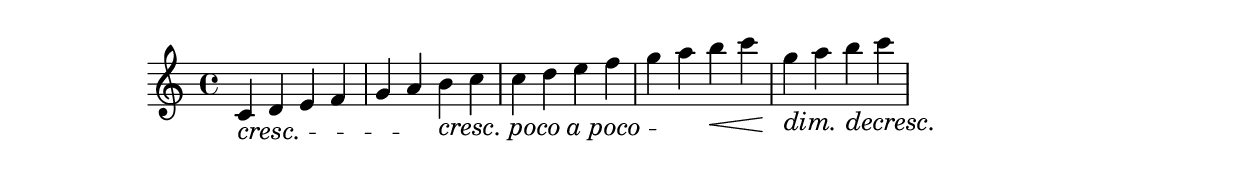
% DO NOT EDIT this file manually; it is automatically
% generated from Documentation/snippets/new
% Make any changes in Documentation/snippets/new/
% and then run scripts/auxiliar/makelsr.py
%
% This file is in the public domain.
%% Note: this file works from version 2.14.0
\version "2.14.0"

\header {
%% Translation of GIT committish: 6977ddc9a3b63ea810eaecb864269c7d847ccf98

  texidoces = "
Los objetos de extensión \cresc, \dim y \decresc ahora se pueden
redefinir como operadores postfijos y producir un solo objeto de
extensión de texto.  La definición de extensores personalizados
también es fácil.  Se pueden mezclar con facilidad los crescendi
textuales y en forma de reguladores. \< y \> producen reguladores
gráficos de forma predeterminada, \cresc etc. producen elementos
extensores de texto de forma predeterminada.

"

  doctitlees = "Objetos extensores de texto postfijos para dinámica"

%%   Translation of GIT committish: ab9e3136d78bfaf15cc6d77ed1975d252c3fe506


  texidocde = "Die \cresc, \dim und \decresc Strecker können umdefiniert werden,
um nachgestellt zu funktionieren und einen Textstrecker zu produzieren.  Eigene
Strecker können auch einfach definiert werden.  Klammer- und Textcrescendi können
einfach vermischt werden.  \< und \> erstellen normalerweise Klammern, \cresc
usw. dagegen normalerweise Textspanner.

"
  doctitlede = "Dynamiktextstrecker nachgestellt"



%% Translation of GIT committish: 3b125956b08d27ef39cd48bfa3a2f1e1bb2ae8b4
  texidocfr = "
Les lignes d'extension des commandes @code{\\cresc}, @code{\\dim} et
@code{\\decresc} peuvent désormais être personnalisées facilement sous
forme d'opérateurs postfix.  Soufflets et (de)crescendos peuvent
cohabiter.  @code{\\<} et @code{\\>} produiront par défaut des
soufflets, alors que @code{\\cresc} etc. produiront une indication
textuelle avec extension.

"
  doctitlefr = "Extensions de nuance postfix"


  lsrtags = "expressive-marks, tweaks-and-overrides"
  texidoc = "Custom text spanners can be defined and used with hairpin
  and text crescendos.  @code{\<} and @code{\>} produce hairpins by
  default, @code{\\cresc} etc. produce text spanners by default."
  doctitle = "Dynamics text spanner postfix"
} % begin verbatim


% Some sample text dynamic spanners, to be used as postfix operators
crpoco =
#(make-music 'CrescendoEvent
             'span-direction START
             'span-type 'text
             'span-text "cresc. poco a poco")

\relative c' {
  c4\cresc d4 e4 f4 |
  g4 a4\! b4\crpoco c4 |
  c4 d4 e4 f4 |
  g4 a4\! b4\< c4 |
  g4\dim a4 b4\decresc c4\!
}

